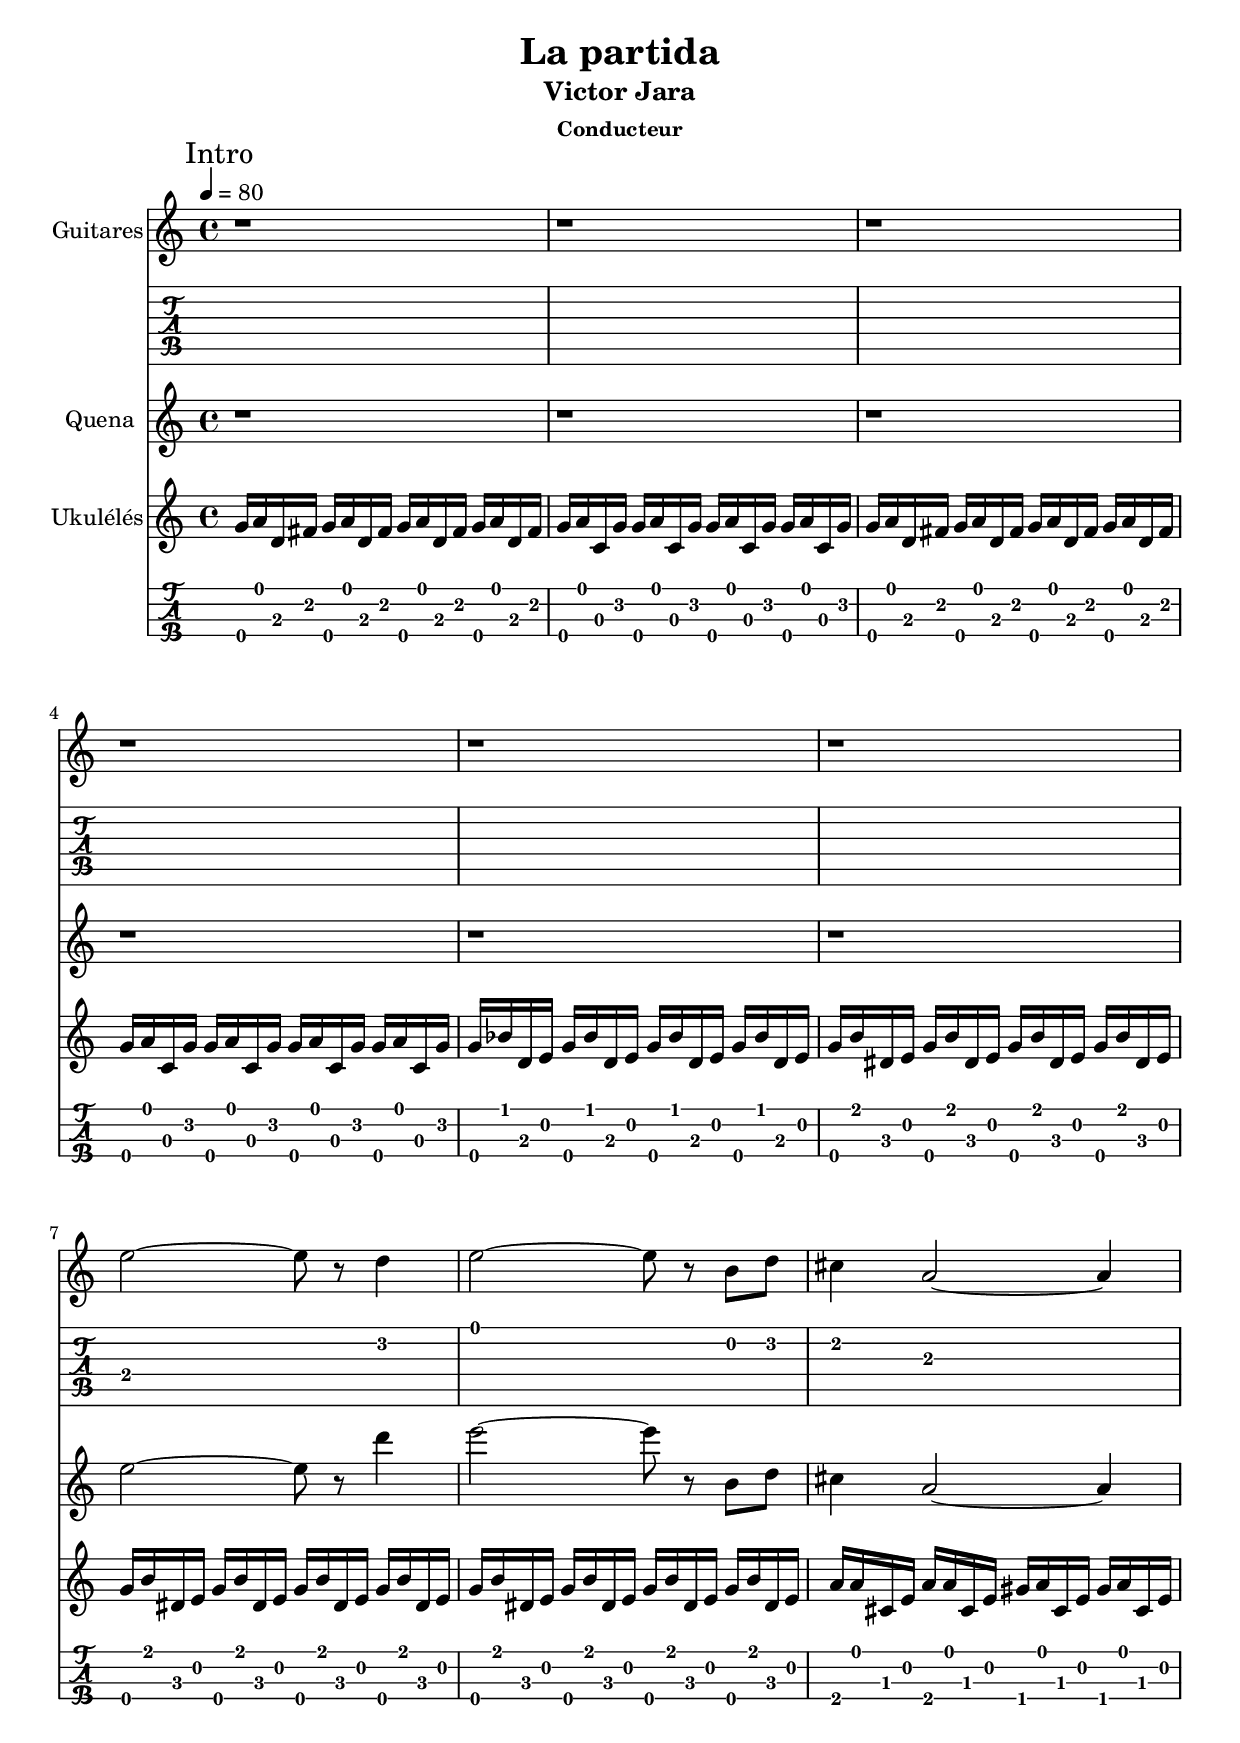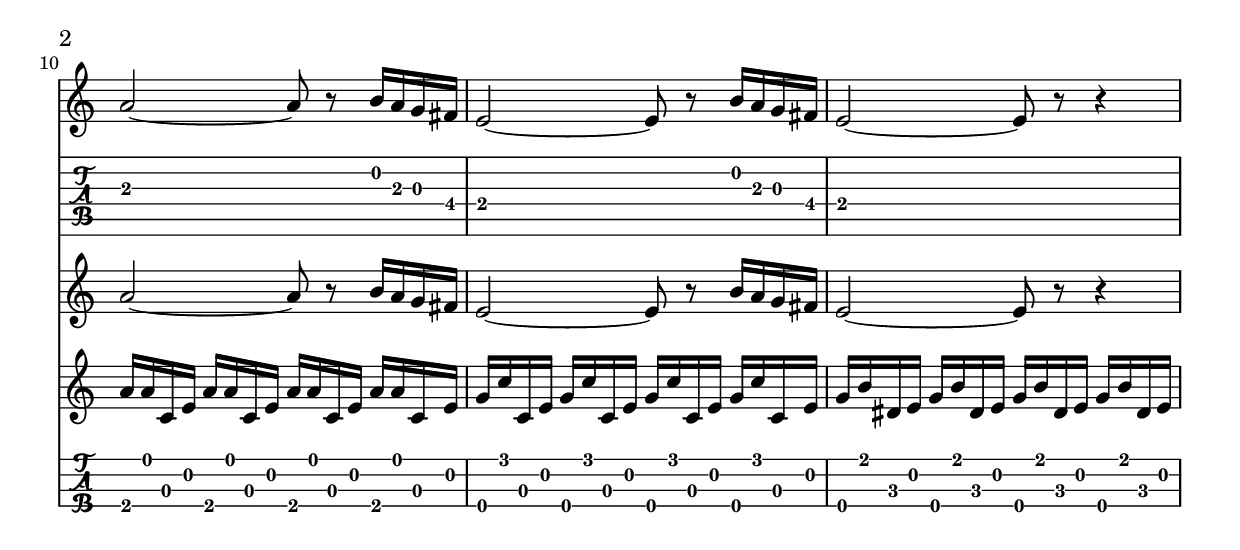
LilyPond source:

\version "2.16.0"  % necessary for upgrading to future LilyPond versions.

\include "predefined-ukulele-fretboards.ly"


\header{
  title = "La partida"
  subtitle = "Victor Jara"
  subsubtitle = "Conducteur"
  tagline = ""
}

\score{
<<
  \new Staff \with { 
		instrumentName = \markup {
			\center-column { "Guitares"
			}
		}
		}
    {
    \clef "treble"
    \time 4/4
    \key c \major
    \tempo 4 = 80
    \relative f' {
	r1
	r1
	
	r1
	r1
	
	r1
	r1
	
	e'2~e8 r8 d4
	e2~e8 r8 b8 d8
	cis4 a2~a4
	a2~a8 r8 b16 a16 g16 fis16
	
	e2~e8 r8 b'16 a16 g16 fis16
	e2~e8 r8 r4
    }
}

\new TabStaff
    {
    \relative f' {
	r1
	r1
	
	r1
	r1
	
	r1
	r1
	
	e,2~e8 r8 d'4
	e2~e8 r8 b8 d8
	cis4 a2~a4
	a2~a8 r8 b16 a16 g16 fis16
	
	e2~e8 r8 b'16 a16 g16 fis16
	e2~e8 r8 r4
    }
}
  
  \new Staff \with { 
		instrumentName = \markup {
			\center-column { "Quena"
			}
		}
		}
    {
    \clef "treble"
    \time 4/4
    \key c \major
    \tempo 4 = 80
    \relative f' {
	r1
	r1
	
	r1
	r1
	
	r1
	r1
	
	e'2~e8 r8 d'4
	e2~e8 r8 b,8 d8
	cis4 a2~a4
	a2~a8 r8 b16 a16 g16 fis16
	
	e2~e8 r8 b'16 a16 g16 fis16
	e2~e8 r8 r4
    }
}
  
  \new Staff \with { 
		instrumentName = \markup {
			\center-column { "Ukulélés"
			}
		}
		}
    {
    \clef "treble"
    \time 4/4
    \key c \major
    \relative f' {
      \mark "Intro"
	g16 a16 d,16 fis16
	g16 a16 d,16 fis16
	g16 a16 d,16 fis16
	g16 a16 d,16 fis16
	
	g16 a16 c,16 g'16
	g16 a16 c,16 g'16
	g16 a16 c,16 g'16
	g16 a16 c,16 g'16
	
	g16 a16 d,16 fis16
	g16 a16 d,16 fis16
	g16 a16 d,16 fis16
	g16 a16 d,16 fis16
	
	g16 a16 c,16 g'16
	g16 a16 c,16 g'16
	g16 a16 c,16 g'16
	g16 a16 c,16 g'16
	
	g16 bes16 d,16 e16
	g16 bes16 d,16 e16
	g16 bes16 d,16 e16
	g16 bes16 d,16 e16
	
	g16 b16 dis,16 e16
	g16 b16 dis,16 e16
	g16 b16 dis,16 e16
	g16 b16 dis,16 e16
	
	g16 b16 dis,16 e16
	g16 b16 dis,16 e16
	g16 b16 dis,16 e16
	g16 b16 dis,16 e16
	
	g16 b16 dis,16 e16
	g16 b16 dis,16 e16
	g16 b16 dis,16 e16
	g16 b16 dis,16 e16
	
	a16 a16 cis,16 e16
	a16 a16 cis,16 e16
	gis16 a16 cis,16 e16
	gis16 a16 cis,16 e16
	
	a16 a16 c,16 e16
	a16 a16 c,16 e16
	a16 a16 c,16 e16
	a16 a16 c,16 e16
	
	g16 c16 c,16 e16
	g16 c16 c,16 e16
	g16 c16 c,16 e16
	g16 c16 c,16 e16
	
	g16 b16 dis,16 e16
	g16 b16 dis,16 e16
	g16 b16 dis,16 e16
	g16 b16 dis,16 e16
	
	%{g16 b16 c,16 e16
	g16 b16 c,16 e16
	g16 b16 c,16 e16
	g16 b16 c,16 e16%}
    }
}

\new TabStaff \with {
              stringTunings = #ukulele-tuning
            }
            {
	        \relative f' {
		      g16\4 a16 d,16 fis16
	              g16\4 a16 d,16 fis16
	              g16\4 a16 d,16 fis16
	              g16\4 a16 d,16 fis16
	              
	              g16\4 a16 c,16 g'16
	              g16\4 a16 c,16 g'16
	              g16\4 a16 c,16 g'16
	              g16\4 a16 c,16 g'16
	              
	              g16\4 a16 d,16 fis16
	              g16\4 a16 d,16 fis16
	              g16\4 a16 d,16 fis16
	              g16\4 a16 d,16 fis16
	              
	              g16\4 a16 c,16 g'16
	              g16\4 a16 c,16 g'16
	              g16\4 a16 c,16 g'16
	              g16\4 a16 c,16 g'16
	              
	              g16\4 bes16 d,16 e16
	              g16\4 bes16 d,16 e16
	              g16\4 bes16 d,16 e16
	              g16\4 bes16 d,16 e16
	              
	              g16\4 b16 dis,16 e16
	              g16\4 b16 dis,16 e16
	              g16\4 b16 dis,16 e16
	              g16\4 b16 dis,16 e16
	              
	              g16\4 b16 dis,16 e16
	              g16\4 b16 dis,16 e16
	              g16\4 b16 dis,16 e16
	              g16\4 b16 dis,16 e16
	              
	              g16\4 b16 dis,16 e16
	              g16\4 b16 dis,16 e16
	              g16\4 b16 dis,16 e16
	              g16\4 b16 dis,16 e16
	              
	              a16\4 a16\1 cis,16 e16
	              a16\4 a16\1 cis,16 e16
	              gis16\4 a16 cis,16 e16
	              gis16\4 a16 cis,16 e16
	              
	              a16\4 a16\1 c,16 e16
	              a16\4 a16\1 c,16 e16
	              a16\4 a16\1 c,16 e16
	              a16\4 a16\1 c,16 e16
	              
	              g16\4 c16\1 c,16 e16
	              g16\4 c16 c,16 e16
	              g16\4 c16 c,16 e16
	              g16\4 c16 c,16 e16
	              
	              g16\4 b16 dis,16 e16
	              g16\4 b16 dis,16 e16
	              g16\4 b16 dis,16 e16
	              g16\4 b16 dis,16 e16
	              
	              %{g16\4 b16\1 c,16 e16
	              g16\4 b16 c,16 e16
	              g16\4 b16 c,16 e16
	              g16\4 b16 c,16 e16%}
	        }
}

>>
\layout{ }
\midi { }
}